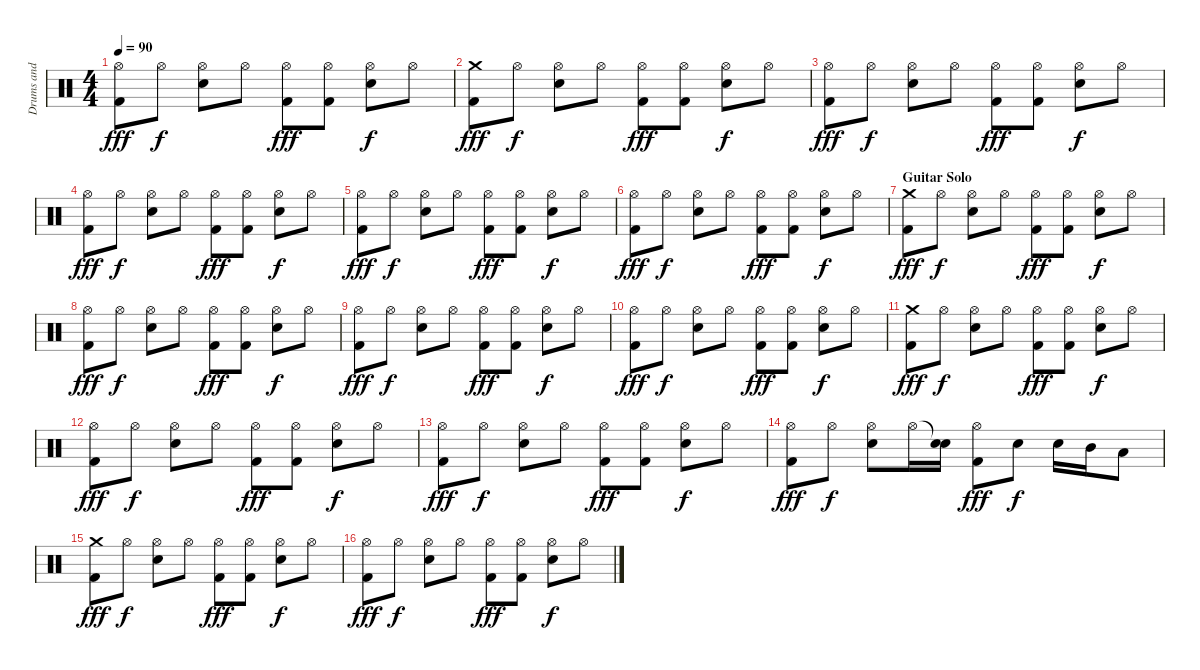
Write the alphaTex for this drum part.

\track ("Drums and Percussion" "Drums and ") {instrument percussion}
\staff {score}
\articulation defaults
\ts (4 4)
\tempo 90
\clef neutral
\ks c
("Hi-Hat (open)" "Kick (hit) 2").8{dy fff} "Hi-Hat (open)".8{dy f} ("Hi-Hat (open)" "Snare (hit) 2").8 "Hi-Hat (open)".8 ("Hi-Hat (open)" "Kick (hit) 2").8{dy fff} ("Hi-Hat (open)" "Kick (hit) 2").8 ("Hi-Hat (open)" "Snare (hit) 2").8{dy f} "Hi-Hat (open)".8 |
("Crash medium (hit)" "Kick (hit) 2").8{dy fff} "Hi-Hat (open)".8{dy f} ("Hi-Hat (open)" "Snare (hit) 2").8 "Hi-Hat (open)".8 ("Hi-Hat (open)" "Kick (hit) 2").8{dy fff} ("Hi-Hat (open)" "Kick (hit) 2").8 ("Hi-Hat (open)" "Snare (hit) 2").8{dy f} "Hi-Hat (open)".8 |
("Hi-Hat (open)" "Kick (hit) 2").8{dy fff} "Hi-Hat (open)".8{dy f} ("Hi-Hat (open)" "Snare (hit) 2").8 "Hi-Hat (open)".8 ("Hi-Hat (open)" "Kick (hit) 2").8{dy fff} ("Hi-Hat (open)" "Kick (hit) 2").8 ("Hi-Hat (open)" "Snare (hit) 2").8{dy f} "Hi-Hat (open)".8 |
("Hi-Hat (open)" "Kick (hit) 2").8{dy fff} "Hi-Hat (open)".8{dy f} ("Hi-Hat (open)" "Snare (hit) 2").8 "Hi-Hat (open)".8 ("Hi-Hat (open)" "Kick (hit) 2").8{dy fff} ("Hi-Hat (open)" "Kick (hit) 2").8 ("Hi-Hat (open)" "Snare (hit) 2").8{dy f} "Hi-Hat (open)".8 |
("Hi-Hat (open)" "Kick (hit) 2").8{dy fff} "Hi-Hat (open)".8{dy f} ("Hi-Hat (open)" "Snare (hit) 2").8 "Hi-Hat (open)".8 ("Hi-Hat (open)" "Kick (hit) 2").8{dy fff} ("Hi-Hat (open)" "Kick (hit) 2").8 ("Hi-Hat (open)" "Snare (hit) 2").8{dy f} "Hi-Hat (open)".8 |
("Hi-Hat (open)" "Kick (hit) 2").8{dy fff} "Hi-Hat (open)".8{dy f} ("Hi-Hat (open)" "Snare (hit) 2").8 "Hi-Hat (open)".8 ("Hi-Hat (open)" "Kick (hit) 2").8{dy fff} ("Hi-Hat (open)" "Kick (hit) 2").8 ("Hi-Hat (open)" "Snare (hit) 2").8{dy f} "Hi-Hat (open)".8 |
\section ("" "Guitar Solo")
("Crash medium (hit)" "Kick (hit) 2").8{dy fff} "Hi-Hat (open)".8{dy f} ("Hi-Hat (open)" "Snare (hit) 2").8 "Hi-Hat (open)".8 ("Hi-Hat (open)" "Kick (hit) 2").8{dy fff} ("Hi-Hat (open)" "Kick (hit) 2").8 ("Hi-Hat (open)" "Snare (hit) 2").8{dy f} "Hi-Hat (open)".8 |
("Hi-Hat (open)" "Kick (hit) 2").8{dy fff} "Hi-Hat (open)".8{dy f} ("Hi-Hat (open)" "Snare (hit) 2").8 "Hi-Hat (open)".8 ("Hi-Hat (open)" "Kick (hit) 2").8{dy fff} ("Hi-Hat (open)" "Kick (hit) 2").8 ("Hi-Hat (open)" "Snare (hit) 2").8{dy f} "Hi-Hat (open)".8 |
("Hi-Hat (open)" "Kick (hit) 2").8{dy fff} "Hi-Hat (open)".8{dy f} ("Hi-Hat (open)" "Snare (hit) 2").8 "Hi-Hat (open)".8 ("Hi-Hat (open)" "Kick (hit) 2").8{dy fff} ("Hi-Hat (open)" "Kick (hit) 2").8 ("Hi-Hat (open)" "Snare (hit) 2").8{dy f} "Hi-Hat (open)".8 |
("Hi-Hat (open)" "Kick (hit) 2").8{dy fff} "Hi-Hat (open)".8{dy f} ("Hi-Hat (open)" "Snare (hit) 2").8 "Hi-Hat (open)".8 ("Hi-Hat (open)" "Kick (hit) 2").8{dy fff} ("Hi-Hat (open)" "Kick (hit) 2").8 ("Hi-Hat (open)" "Snare (hit) 2").8{dy f} "Hi-Hat (open)".8 |
("Crash medium (hit)" "Kick (hit) 2").8{dy fff} "Hi-Hat (open)".8{dy f} ("Hi-Hat (open)" "Snare (hit) 2").8 "Hi-Hat (open)".8 ("Hi-Hat (open)" "Kick (hit) 2").8{dy fff} ("Hi-Hat (open)" "Kick (hit) 2").8 ("Hi-Hat (open)" "Snare (hit) 2").8{dy f} "Hi-Hat (open)".8 |
("Hi-Hat (open)" "Kick (hit) 2").8{dy fff} "Hi-Hat (open)".8{dy f} ("Hi-Hat (open)" "Snare (hit) 2").8 "Hi-Hat (open)".8 ("Hi-Hat (open)" "Kick (hit) 2").8{dy fff} ("Hi-Hat (open)" "Kick (hit) 2").8 ("Hi-Hat (open)" "Snare (hit) 2").8{dy f} "Hi-Hat (open)".8 |
("Hi-Hat (open)" "Kick (hit) 2").8{dy fff} "Hi-Hat (open)".8{dy f} ("Hi-Hat (open)" "Snare (hit) 2").8 "Hi-Hat (open)".8 ("Hi-Hat (open)" "Kick (hit) 2").8{dy fff} ("Hi-Hat (open)" "Kick (hit) 2").8 ("Hi-Hat (open)" "Snare (hit) 2").8{dy f} "Hi-Hat (open)".8 |
("Hi-Hat (open)" "Kick (hit) 2").8{dy fff} "Hi-Hat (open)".8{dy f} ("Hi-Hat (open)" "Snare (hit) 2").8 "Hi-Hat (open)".16 ("Snare (hit)"{t} "Snare (hit) 2").16 ("Hi-Hat (open)" "Kick (hit) 2").8{dy fff} "Snare (hit) 2".8{dy f} "Snare (hit) 2".16 "Mid Tom (hit)".16 "Low Tom (hit)".8 |
("Crash medium (hit)" "Kick (hit) 2").8{dy fff} "Hi-Hat (open)".8{dy f} ("Hi-Hat (open)" "Snare (hit) 2").8 "Hi-Hat (open)".8 ("Hi-Hat (open)" "Kick (hit) 2").8{dy fff} ("Hi-Hat (open)" "Kick (hit) 2").8 ("Hi-Hat (open)" "Snare (hit) 2").8{dy f} "Hi-Hat (open)".8 |
("Hi-Hat (open)" "Kick (hit) 2").8{dy fff} "Hi-Hat (open)".8{dy f} ("Hi-Hat (open)" "Snare (hit) 2").8 "Hi-Hat (open)".8 ("Hi-Hat (open)" "Kick (hit) 2").8{dy fff} ("Hi-Hat (open)" "Kick (hit) 2").8 ("Hi-Hat (open)" "Snare (hit) 2").8{dy f} "Hi-Hat (open)".8
